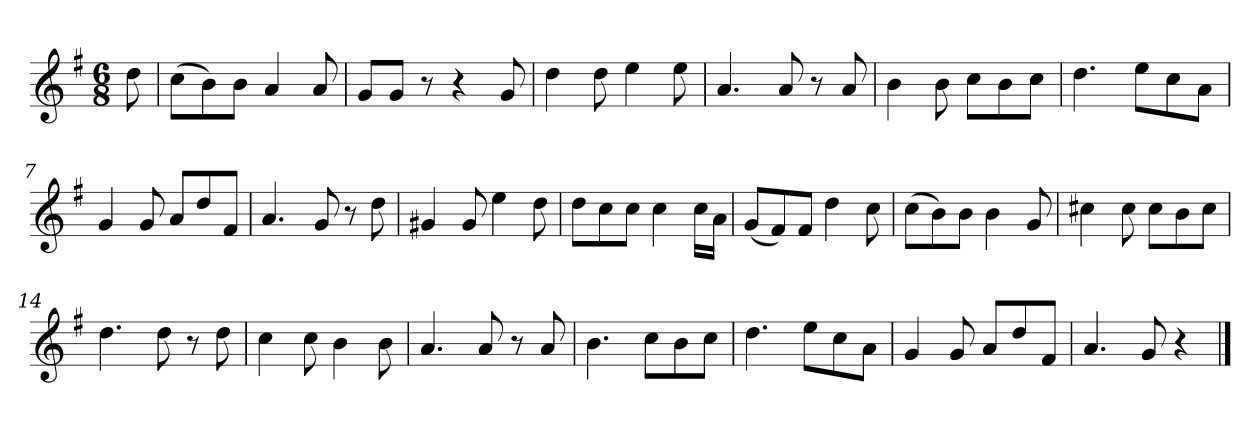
**kern
*part1
*staff1
*clefG2
*k[f#]
*G:
*M6/8
*MM120
=
8dd
=1
(8cc\L
8b\)
8b\J
4a
8a
=2
8g/L
8g/J
8r
4r
8g
=3
4dd
8dd
4ee
8ee
=4
4.a
8a
8r
8a
=5
4b
8b
8cc\L
8b\
8cc\J
=6
4.dd
8ee\L
8cc\
8a\J
=7
4g
8g
8a/L
8dd/
8f#/J
=8
4.a
8g
8r
8dd
=9
4g#X
8g#
4ee
8dd
=10
8dd\L
8cc\
8cc\J
4cc
16cc\LL
16a\JJ
=11
(8g/L
8f#/)
8f#/J
4dd
8cc
=12
(8cc\L
8b\)
8b\J
4b
8g
=13
4cc#X
8cc#
8cc#\L
8b\
8cc#\J
=14
4.dd
8dd
8r
8dd
=15
4cc
8cc
4b
8b
=16
4.a
8a
8r
8a
=17
4.b
8cc\L
8b\
8cc\J
=18
4.dd
8ee\L
8cc\
8a\J
=19
4g
8g
8a/L
8dd/
8f#/J
=20
4.a
8g
4r
==
*-
